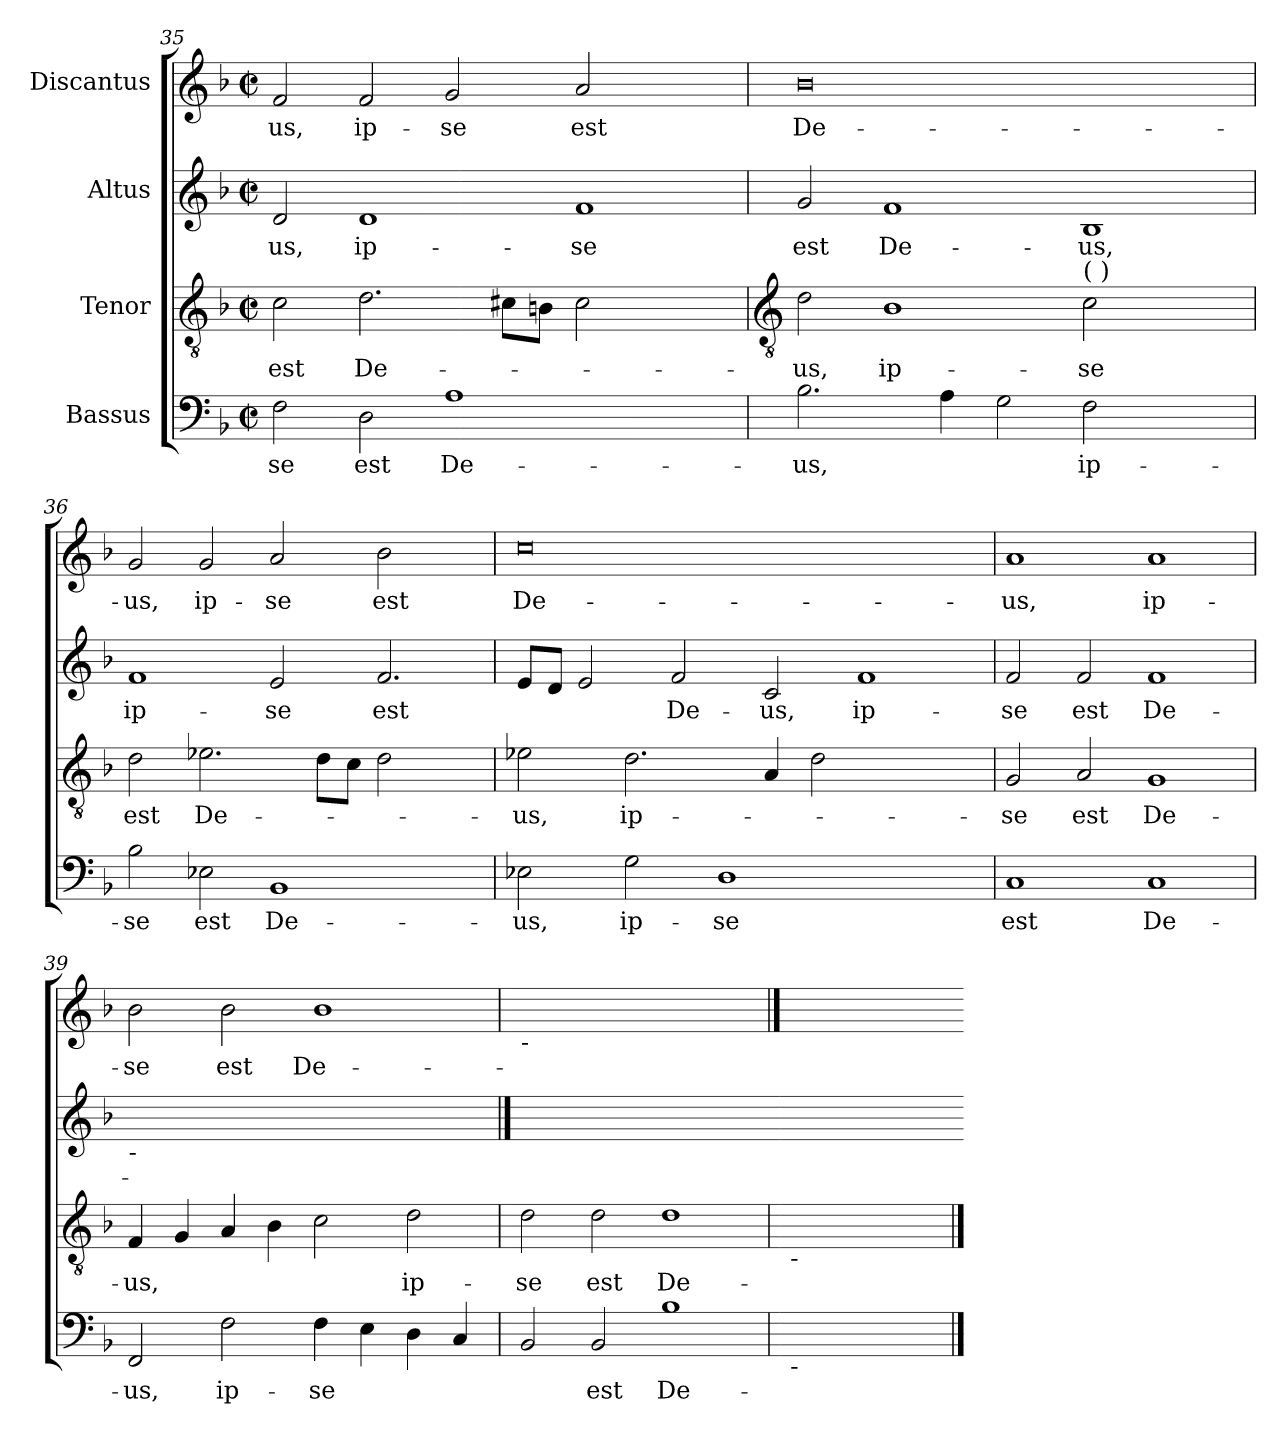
**kern	**text	**kern	**text	**kern	**text	**kern	**text
*part4	*part4	*part3	*part3	*part2	*part2	*part1	*part1
*staff4	*staff4	*staff3	*staff3	*staff2	*staff2	*staff1	*staff1
*I"Bassus	*	*I"Tenor	*	*I"Altus	*	*I"Discantus	*
!!LO:LB:g=z
*clefF4	*	*clefGv2	*	*clefG2	*	*clefG2	*
*k[b-]	*	*k[b-]	*	*k[b-]	*	*k[b-]	*
*F:	*	*F:	*	*F:	*	*F:	*
*M4/2	*	*M4/2	*	*M4/2	*	*M4/2	*
*met(c|)	*	*met(c|)	*	*met(c|)	*	*met(c|)	*
=35	=35	=35	=35	=35	=35	=35	=35
!	!LO:LY:b	!	!LO:LY:b	!	!LO:LY:b	!	!LO:LY:b
2F	-se	2c	est	2d	us,	2f	-us,
!	!LO:LY:b	!	!LO:LY:b	!	!LO:LY:b	!	!LO:LY:b
2D	est	2.d	De-	1d	ip-	2f	ip-
!	!LO:LY:b	!	!	!	!	!	!LO:LY:b
1A	De-	.	.	.	.	2g	-se
.	.	8c#L	.	.	.	.	.
.	.	8BJ	.	.	.	.	.
!	!	!	!	!	!LO:LY:b	!	!LO:LY:b
.	.	2c#	.	1f	-se	2a	est
2ryy	.	2ryy	.	.	.	2ryy	.
!!LO:LB:g=z
=35A	=35A	=35A	=35A	=35A	=35A	=35A	=35A
*	*	*clefGv2	*	*	*	*	*
!	!LO:LY:b	!	!LO:LY:b	!	!LO:LY:b	!	!LO:LY:b
2.B-	-us,	2d	-us,	2g	est	0b-	De-
!	!	!	!LO:LY:b	!	!LO:LY:b	!	!
.	.	1B-	ip-	1f	De-	.	.
4A	.	.	.	.	.	.	.
2G	.	.	.	.	.	.	.
!	!	!LO:TX:a:t=(  )	!	!	!	!	!
!	!LO:LY:b	!	!LO:LY:b	!	!LO:LY:b	!	!
2F	ip-	2c	-se	1B-	-us,	.	.
2ryy	.	2ryy	.	.	.	2ryy	.
=36A	=36A	=36A	=36A	=36A	=36A	=36A	=36A
!	!LO:LY:b	!	!LO:LY:b	!	!LO:LY:b	!	!LO:LY:b
2B-	-se	2d	est	1f	ip-	2g	-us,
!	!LO:LY:b	!	!LO:LY:b	!	!	!	!LO:LY:b
2E-X	est	2.e-X	De-	.	.	2g	ip-
!	!LO:LY:b	!	!	!	!LO:LY:b	!	!LO:LY:b
1BB-	De-	.	.	2e	-se	2a	-se
.	.	8dL	.	.	.	.	.
.	.	8cJ	.	.	.	.	.
!	!	!	!	!	!LO:LY:b	!	!LO:LY:b
.	.	2d	.	2.f	est	2b-	est
4ryy	.	4ryy	.	.	.	4ryy	.
=37A	=37A	=37A	=37A	=37A	=37A	=37A	=37A
!	!LO:LY:b	!	!LO:LY:b	!	!	!	!LO:LY:b
2E-X	-us,	2e-X	-us,	8eL	.	0cc	De-
.	.	.	.	8dJ	.	.	.
.	.	.	.	2e	.	.	.
!	!LO:LY:b	!	!LO:LY:b	!	!	!	!
2G	ip-	2.d	ip-	.	.	.	.
!	!	!	!	!	!LO:LY:b	!	!
.	.	.	.	2f	De-	.	.
!	!LO:LY:b	!	!	!	!	!	!
1D	-se	.	.	.	.	.	.
!	!	!	!	!	!LO:LY:b	!	!
.	.	4A	.	2c	-us,	.	.
.	.	2d	.	.	.	.	.
!	!	!	!	!	!LO:LY:b	!	!
.	.	.	.	1f	ip-	.	.
2.ryy	.	2.ryy	.	.	.	2.ryy	.
=38A	=38A	=38A	=38A	=38A	=38A	=38A	=38A
!	!LO:LY:b	!	!LO:LY:b	!	!LO:LY:b	!	!LO:LY:b
1C	est	2G	-se	2f	-se	1a	-us,
!	!	!	!LO:LY:b	!	!LO:LY:b	!	!
.	.	2A	est	2f	est	.	.
!	!LO:LY:b	!	!LO:LY:b	!	!LO:LY:b	!	!LO:LY:b
1C	De-	1G	De-	1f	De-	1a	ip-
=39	=39	=39	=39	=39	=39	=39	=39
!	!	!	!	!LO:TX:b:t=-	!	!	!
!	!LO:LY:b	!	!LO:LY:b	!	!LO:LY:b	!	!LO:LY:b
2FF	-us,	4F	-us,	0fyy	-us.	2b-	-se
.	.	4G	.	.	.	.	.
!	!LO:LY:b	!	!	!	!	!	!LO:LY:b
2F	ip-	4A	.	.	.	2b-	est
.	.	4B-	.	.	.	.	.
!	!LO:LY:b	!	!	!	!	!	!LO:LY:b
4F	-se	2c	.	.	.	1b-	De-
4E	.	.	.	.	.	.	.
!	!	!	!LO:LY:b	!	!	!	!
4D	.	2d	ip-	.	.	.	.
4C	.	.	.	.	.	.	.
=40	=40	=40	=40	==40	=40	=40	=40
!	!	!	!	!	!	!LO:TX:b:t=-	!
!	!	!	!LO:LY:b	!	!	!	!LO:LY:b
2BB-	.	2d	-se	0ryy	.	0ayy	-us.
!	!LO:LY:b	!	!LO:LY:b	!	!	!	!
2BB-	est	2d	est	.	.	.	.
!	!LO:LY:b	!	!LO:LY:b	!	!	!	!
1B-	De-	1d	De-	.	.	.	.
=	==	=	==	=	==	==	==
!	!	!LO:TX:b:t=-	!	!	!	!	!
!LO:TX:b:t=-	!	!	!	!	!	!	!
!	!LO:LY:b	!	!LO:LY:b	!	!	!	!
0Fyy	-us.	0cyy	-us.	0ryy	.	0ryy	.
==	=	==	=	=	=	=	=
*-	*-	*-	*-	*-	*-	*-	*-
